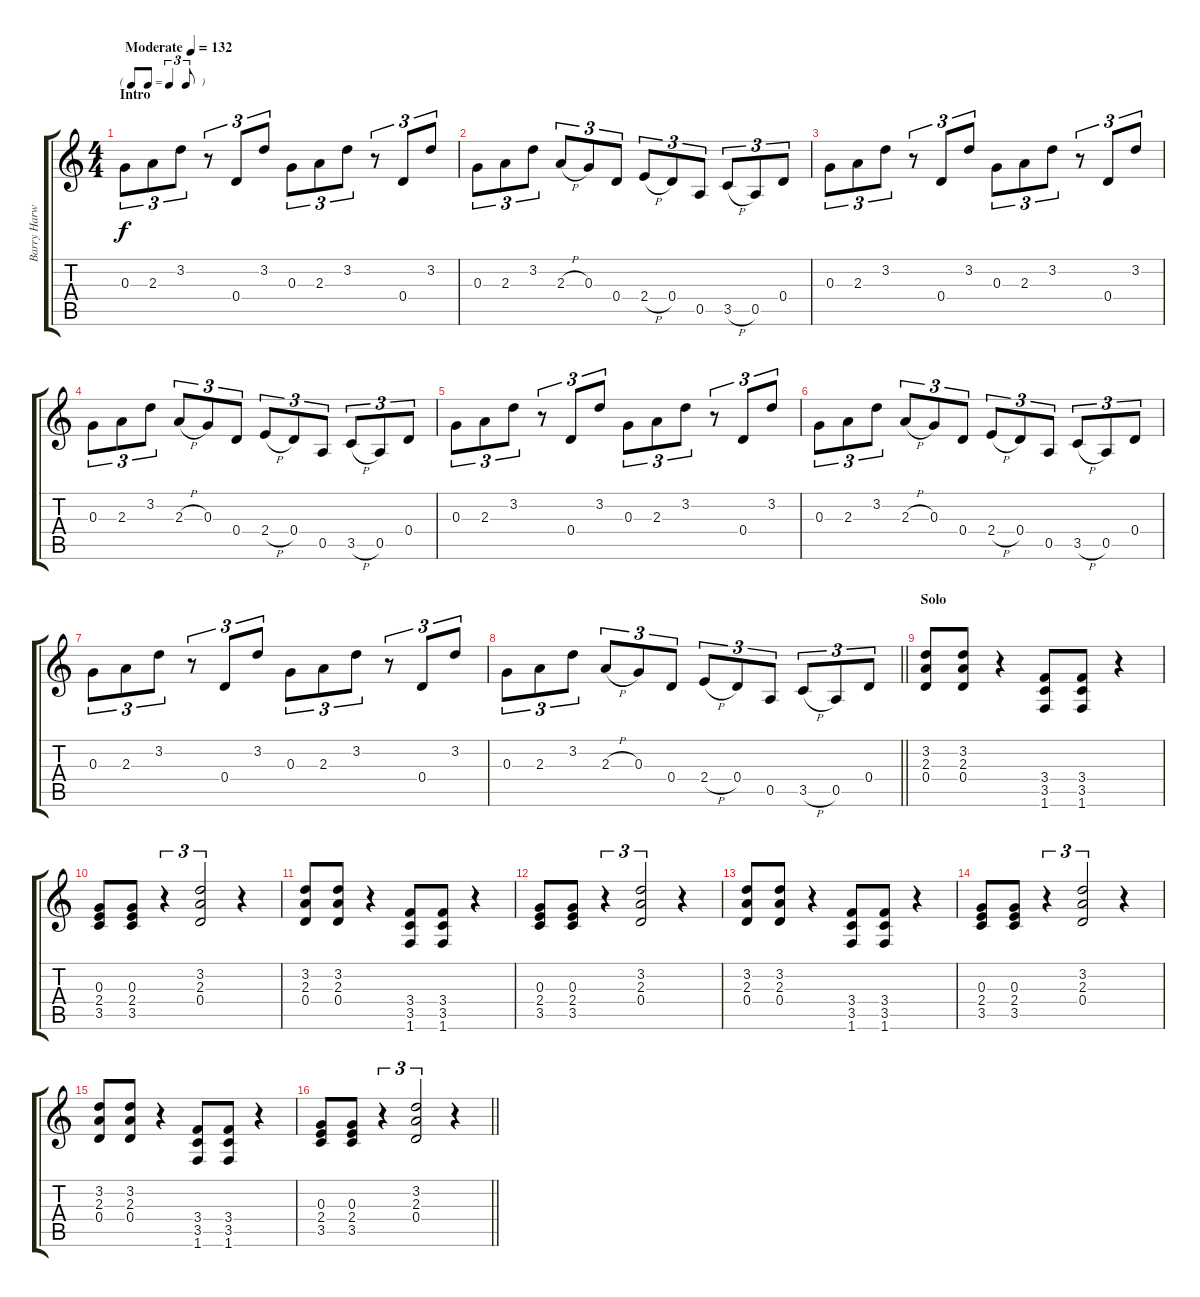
\track ("Barry Harwood (Rhythm I)" "Barry Harw") {instrument overdrivenguitar}
\staff {score tabs}
\tuning (E4 B3 G3 D3 A2 E2) {hide}
\ts (4 4)
\tf triplet8th
\section ("" "Intro")
\tempo (132 "Moderate")
\clef g2
\ks c
0.3.8{tu (3 2) dy f instrument overdrivenguitar} 2.3.8{tu (3 2)} 3.2.8{tu (3 2)} r.8{tu (3 2)} 0.4.8{tu (3 2)} 3.2.8{tu (3 2)} 0.3.8{tu (3 2)} 2.3.8{tu (3 2)} 3.2.8{tu (3 2)} r.8{tu (3 2)} 0.4.8{tu (3 2)} 3.2.8{tu (3 2)} |
0.3.8{tu (3 2)} 2.3.8{tu (3 2)} 3.2.8{tu (3 2)} 2.3{h}.8{tu (3 2)} 0.3.8{tu (3 2)} 0.4.8{tu (3 2)} 2.4{h}.8{tu (3 2)} 0.4.8{tu (3 2)} 0.5.8{tu (3 2)} 3.5{h}.8{tu (3 2)} 0.5.8{tu (3 2)} 0.4.8{tu (3 2)} |
0.3.8{tu (3 2)} 2.3.8{tu (3 2)} 3.2.8{tu (3 2)} r.8{tu (3 2)} 0.4.8{tu (3 2)} 3.2.8{tu (3 2)} 0.3.8{tu (3 2)} 2.3.8{tu (3 2)} 3.2.8{tu (3 2)} r.8{tu (3 2)} 0.4.8{tu (3 2)} 3.2.8{tu (3 2)} |
0.3.8{tu (3 2)} 2.3.8{tu (3 2)} 3.2.8{tu (3 2)} 2.3{h}.8{tu (3 2)} 0.3.8{tu (3 2)} 0.4.8{tu (3 2)} 2.4{h}.8{tu (3 2)} 0.4.8{tu (3 2)} 0.5.8{tu (3 2)} 3.5{h}.8{tu (3 2)} 0.5.8{tu (3 2)} 0.4.8{tu (3 2)} |
0.3.8{tu (3 2)} 2.3.8{tu (3 2)} 3.2.8{tu (3 2)} r.8{tu (3 2)} 0.4.8{tu (3 2)} 3.2.8{tu (3 2)} 0.3.8{tu (3 2)} 2.3.8{tu (3 2)} 3.2.8{tu (3 2)} r.8{tu (3 2)} 0.4.8{tu (3 2)} 3.2.8{tu (3 2)} |
0.3.8{tu (3 2)} 2.3.8{tu (3 2)} 3.2.8{tu (3 2)} 2.3{h}.8{tu (3 2)} 0.3.8{tu (3 2)} 0.4.8{tu (3 2)} 2.4{h}.8{tu (3 2)} 0.4.8{tu (3 2)} 0.5.8{tu (3 2)} 3.5{h}.8{tu (3 2)} 0.5.8{tu (3 2)} 0.4.8{tu (3 2)} |
0.3.8{tu (3 2)} 2.3.8{tu (3 2)} 3.2.8{tu (3 2)} r.8{tu (3 2)} 0.4.8{tu (3 2)} 3.2.8{tu (3 2)} 0.3.8{tu (3 2)} 2.3.8{tu (3 2)} 3.2.8{tu (3 2)} r.8{tu (3 2)} 0.4.8{tu (3 2)} 3.2.8{tu (3 2)} |
\barLineRight lightlight
0.3.8{tu (3 2)} 2.3.8{tu (3 2)} 3.2.8{tu (3 2)} 2.3{h}.8{tu (3 2)} 0.3.8{tu (3 2)} 0.4.8{tu (3 2)} 2.4{h}.8{tu (3 2)} 0.4.8{tu (3 2)} 0.5.8{tu (3 2)} 3.5{h}.8{tu (3 2)} 0.5.8{tu (3 2)} 0.4.8{tu (3 2)} |
\section ("" "Solo")
(3.2 2.3 0.4).8 (3.2 2.3 0.4).8 r.4 (3.4 3.5 1.6).8 (3.4 3.5 1.6).8 r.4 |
(0.3 2.4 3.5).8 (0.3 2.4 3.5).8 r.4{tu (3 2)} (3.2 2.3 0.4).2{tu (3 2)} r.4 |
(3.2 2.3 0.4).8 (3.2 2.3 0.4).8 r.4 (3.4 3.5 1.6).8 (3.4 3.5 1.6).8 r.4 |
(0.3 2.4 3.5).8 (0.3 2.4 3.5).8 r.4{tu (3 2)} (3.2 2.3 0.4).2{tu (3 2)} r.4 |
(3.2 2.3 0.4).8 (3.2 2.3 0.4).8 r.4 (3.4 3.5 1.6).8 (3.4 3.5 1.6).8 r.4 |
(0.3 2.4 3.5).8 (0.3 2.4 3.5).8 r.4{tu (3 2)} (3.2 2.3 0.4).2{tu (3 2)} r.4 |
(3.2 2.3 0.4).8 (3.2 2.3 0.4).8 r.4 (3.4 3.5 1.6).8 (3.4 3.5 1.6).8 r.4 |
\barLineRight lightlight
(0.3 2.4 3.5).8 (0.3 2.4 3.5).8 r.4{tu (3 2)} (3.2 2.3 0.4).2{tu (3 2)} r.4
